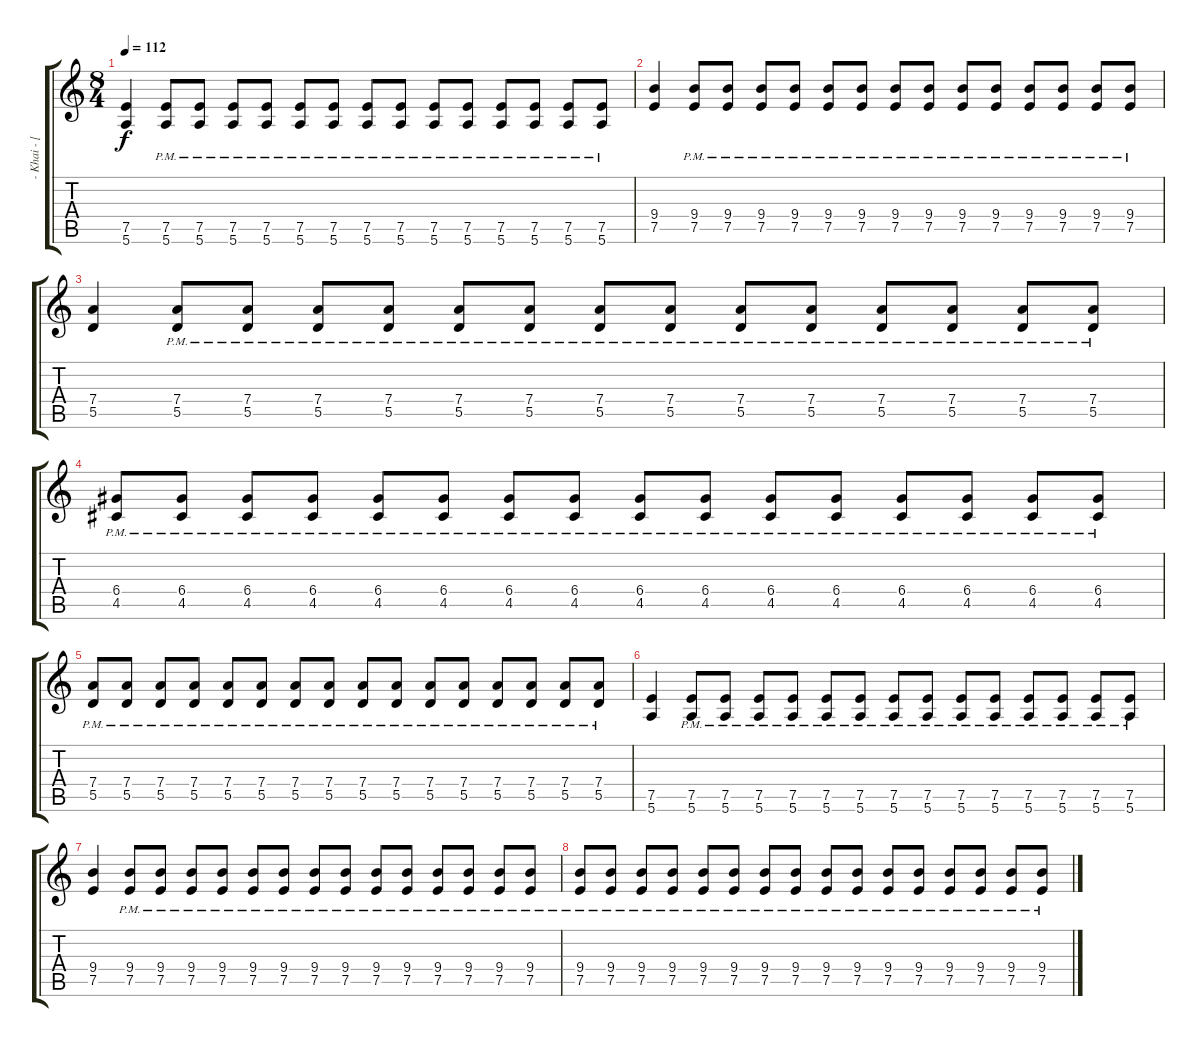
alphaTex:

\track ("- Khai - [ Rythm / Lead ]" "- Khai - [") {instrument distortionguitar}
\staff {score tabs}
\tuning (E4 B3 G3 D3 A2 E2) {hide}
\ts (8 4)
\tempo 112
\clef g2
\ks c
(7.5 5.6).4{dy f} (7.5{pm} 5.6{pm}).8 (7.5{pm} 5.6{pm}).8 (7.5{pm} 5.6{pm}).8 (7.5{pm} 5.6{pm}).8 (7.5{pm} 5.6{pm}).8 (7.5{pm} 5.6{pm}).8 (7.5{pm} 5.6{pm}).8 (7.5{pm} 5.6{pm}).8 (7.5{pm} 5.6{pm}).8 (7.5{pm} 5.6{pm}).8 (7.5{pm} 5.6{pm}).8 (7.5{pm} 5.6{pm}).8 (7.5{pm} 5.6{pm}).8 (7.5{pm} 5.6{pm}).8 |
(9.4 7.5).4 (9.4{pm} 7.5{pm}).8 (9.4{pm} 7.5{pm}).8 (9.4{pm} 7.5{pm}).8 (9.4{pm} 7.5{pm}).8 (9.4{pm} 7.5{pm}).8 (9.4{pm} 7.5{pm}).8 (9.4{pm} 7.5{pm}).8 (9.4{pm} 7.5{pm}).8 (9.4{pm} 7.5{pm}).8 (9.4{pm} 7.5{pm}).8 (9.4{pm} 7.5{pm}).8 (9.4{pm} 7.5{pm}).8 (9.4{pm} 7.5{pm}).8 (9.4{pm} 7.5{pm}).8 |
(7.4 5.5).4 (7.4{pm} 5.5{pm}).8 (7.4{pm} 5.5{pm}).8 (7.4{pm} 5.5{pm}).8 (7.4{pm} 5.5{pm}).8 (7.4{pm} 5.5{pm}).8 (7.4{pm} 5.5{pm}).8 (7.4{pm} 5.5{pm}).8 (7.4{pm} 5.5{pm}).8 (7.4{pm} 5.5{pm}).8 (7.4{pm} 5.5{pm}).8 (7.4{pm} 5.5{pm}).8 (7.4{pm} 5.5{pm}).8 (7.4{pm} 5.5{pm}).8 (7.4{pm} 5.5{pm}).8 |
(6.4{pm} 4.5{pm}).8 (6.4{pm} 4.5{pm}).8 (6.4{pm} 4.5{pm}).8 (6.4{pm} 4.5{pm}).8 (6.4{pm} 4.5{pm}).8 (6.4{pm} 4.5{pm}).8 (6.4{pm} 4.5{pm}).8 (6.4{pm} 4.5{pm}).8 (6.4{pm} 4.5{pm}).8 (6.4{pm} 4.5{pm}).8 (6.4{pm} 4.5{pm}).8 (6.4{pm} 4.5{pm}).8 (6.4{pm} 4.5{pm}).8 (6.4{pm} 4.5{pm}).8 (6.4{pm} 4.5{pm}).8 (6.4{pm} 4.5{pm}).8 |
(7.4{pm} 5.5{pm}).8 (7.4{pm} 5.5{pm}).8 (7.4{pm} 5.5{pm}).8 (7.4{pm} 5.5{pm}).8 (7.4{pm} 5.5{pm}).8 (7.4{pm} 5.5{pm}).8 (7.4{pm} 5.5{pm}).8 (7.4{pm} 5.5{pm}).8 (7.4{pm} 5.5{pm}).8 (7.4{pm} 5.5{pm}).8 (7.4{pm} 5.5{pm}).8 (7.4{pm} 5.5{pm}).8 (7.4{pm} 5.5{pm}).8 (7.4{pm} 5.5{pm}).8 (7.4{pm} 5.5{pm}).8 (7.4{pm} 5.5{pm}).8 |
(7.5 5.6).4 (7.5{pm} 5.6{pm}).8 (7.5{pm} 5.6{pm}).8 (7.5{pm} 5.6{pm}).8 (7.5{pm} 5.6{pm}).8 (7.5{pm} 5.6{pm}).8 (7.5{pm} 5.6{pm}).8 (7.5{pm} 5.6{pm}).8 (7.5{pm} 5.6{pm}).8 (7.5{pm} 5.6{pm}).8 (7.5{pm} 5.6{pm}).8 (7.5{pm} 5.6{pm}).8 (7.5{pm} 5.6{pm}).8 (7.5{pm} 5.6{pm}).8 (7.5{pm} 5.6{pm}).8 |
(9.4 7.5).4 (9.4{pm} 7.5{pm}).8 (9.4{pm} 7.5{pm}).8 (9.4{pm} 7.5{pm}).8 (9.4{pm} 7.5{pm}).8 (9.4{pm} 7.5{pm}).8 (9.4{pm} 7.5{pm}).8 (9.4{pm} 7.5{pm}).8 (9.4{pm} 7.5{pm}).8 (9.4{pm} 7.5{pm}).8 (9.4{pm} 7.5{pm}).8 (9.4{pm} 7.5{pm}).8 (9.4{pm} 7.5{pm}).8 (9.4{pm} 7.5{pm}).8 (9.4{pm} 7.5{pm}).8 |
(9.4{pm} 7.5{pm}).8 (9.4{pm} 7.5{pm}).8 (9.4{pm} 7.5{pm}).8 (9.4{pm} 7.5{pm}).8 (9.4{pm} 7.5{pm}).8 (9.4{pm} 7.5{pm}).8 (9.4{pm} 7.5{pm}).8 (9.4{pm} 7.5{pm}).8 (9.4{pm} 7.5{pm}).8 (9.4{pm} 7.5{pm}).8 (9.4{pm} 7.5{pm}).8 (9.4{pm} 7.5{pm}).8 (9.4{pm} 7.5{pm}).8 (9.4{pm} 7.5{pm}).8 (9.4{pm} 7.5{pm}).8 (9.4{pm} 7.5{pm}).8
